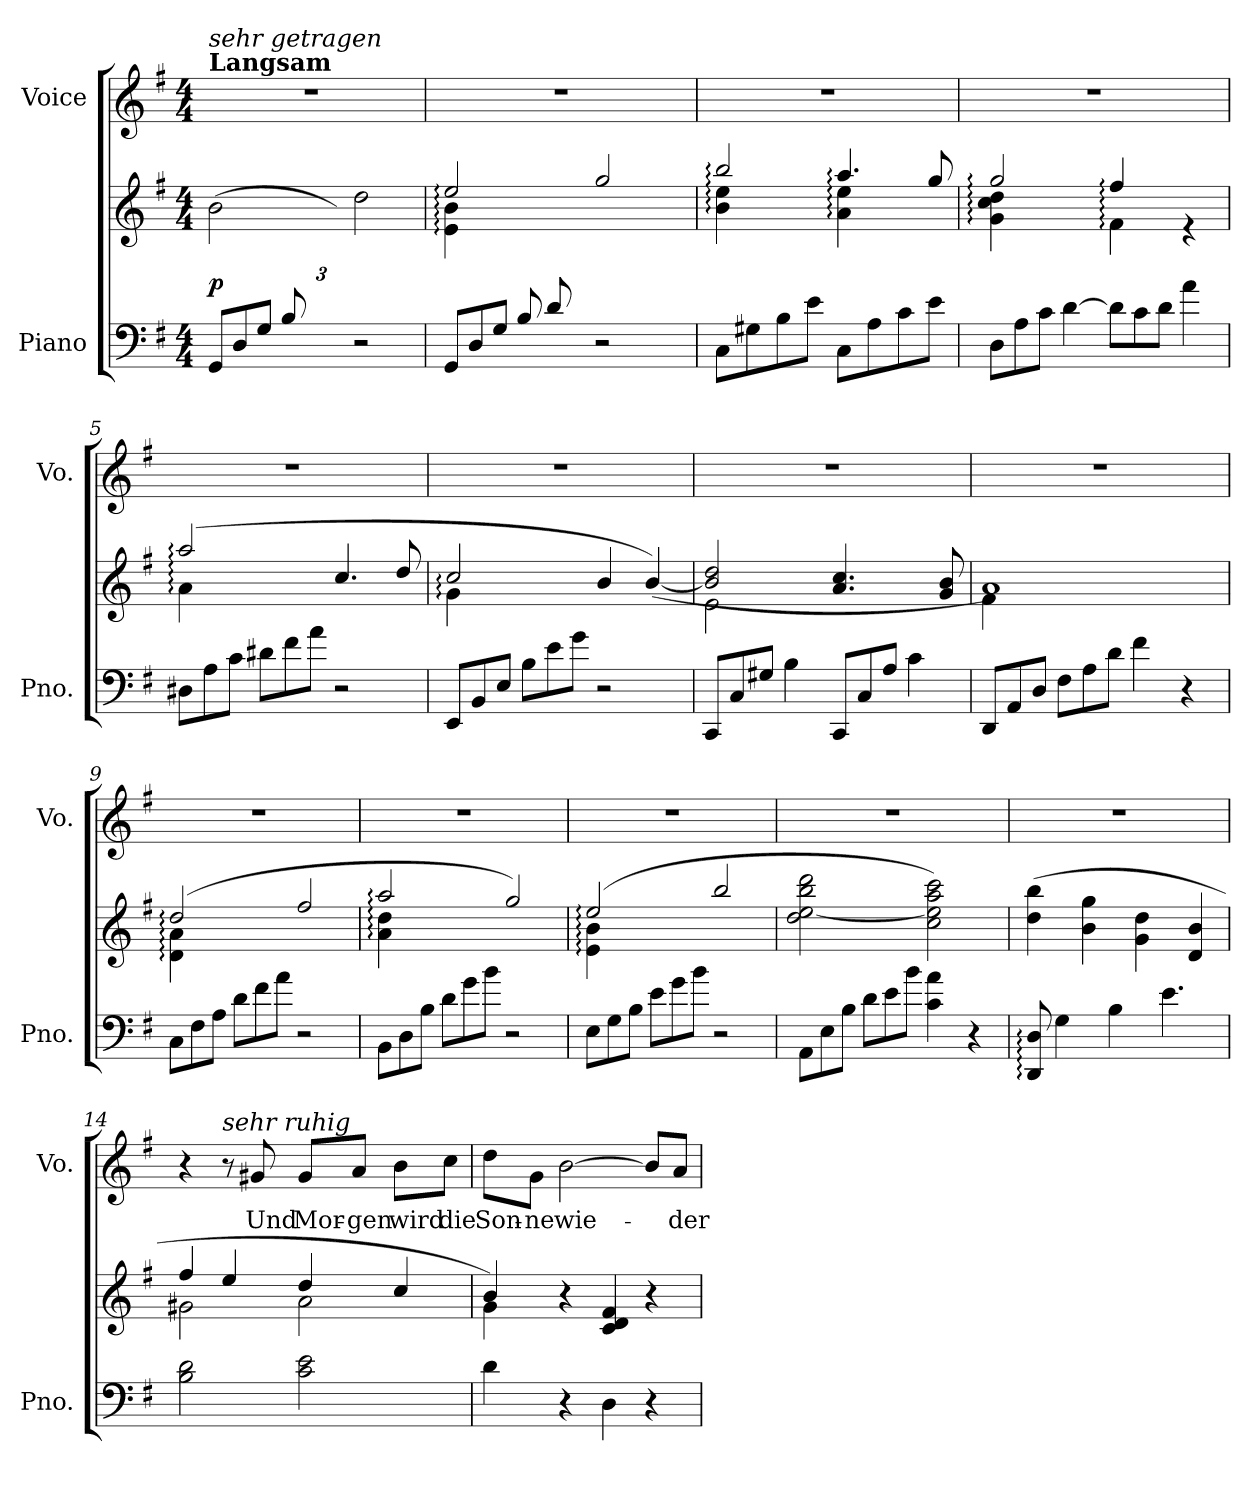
**kern	**kern	**dynam	**kern	**text
*part2	*part2	*part2	*part1	*part1
*staff3	*staff2	*staff2/3	*staff1	*staff1
*I"Piano	*	*	*I"Voice	*
*I'Pno.	*	*	*I'Vo.	*
*clefF4	*clefG2	*	*clefG2	*
*k[f#]	*k[f#]	*	*k[f#]	*
*M4/4	*M4/4	*	*M4/4	*
*Xtuplet	*	*	*	*
=1	=1	=1	=1	=1
*	*^	*	*	*
!	!	!	!	!LO:TX:a:B:t=Langsam	!
!	!	!	!	!LO:TX:a:i:t=sehr getragen	!
!	!	!	!LO:DY:b	!	!
(12GG/L	(2b\	3ryy	p	1r	.
12D/	.	.	.	.	.
12G/J	.	.	.	.	.
12B/L	.	.	.	.	.
6ryy	.	12d\	.	.	.
.	.	12g\J)	.	.	.
2r	2dd\	2ryy	.	.	.
=2	=2	=2	=2	=2	=2
*	*	*^	*	*	*
(12GG/L	2ee:/	4e\: 4b\:	12%5ryy	.	1r	.
12D/	.	.	.	.	.	.
12G/J	.	.	.	.	.	.
12B/L	.	2.ryy	.	.	.	.
12d/	.	.	.	.	.	.
12ryy	.	.	12g\J)	.	.	.
2r	2gg/	.	2ryy	.	.	.
*	*	*v	*v	*	*	*
=3	=3	=3	=3	=3	=3
8C\L	2bb:/	4b\: 4ee\:	.	1r	.
8G#X\	.	.	.	.	.
8B\	.	4ryy	.	.	.
8e\J	.	.	.	.	.
8C\L	4.aa:/	4a\: 4ee\:	.	.	.
8A\	.	.	.	.	.
8c\	.	4ryy	.	.	.
8e\J	8gg/	.	.	.	.
=4	=4	=4	=4	=4	=4
12D\L	2gg:/	4g\: 4cc\: 4dd\:	.	1r	.
12A\	.	.	.	.	.
12c\J	.	.	.	.	.
[4d\	.	4ryy	.	.	.
12d\L]	4ff#:/)	4f#:\	.	.	.
12c\	.	.	.	.	.
12d\J	.	.	.	.	.
4a\	4re	4ryy	.	.	.
=5	=5	=5	=5	=5	=5
12D#X\L	(2aa:/	4a:\	.	1r	.
12A\	.	.	.	.	.
12c\J	.	.	.	.	.
12d#X\L	.	2.ryy	.	.	.
12f#\	.	.	.	.	.
12a\J	.	.	.	.	.
2r	4.cc/	.	.	.	.
.	8dd/	.	.	.	.
!!LO:LB:g=z
=6	=6	=6	=6	=6	=6
12EE/L	2cc:/	4g:\	.	1r	.
12BB/	.	.	.	.	.
12E/J	.	.	.	.	.
12B\L	.	2.ryy	.	.	.
12e\	.	.	.	.	.
12g\J	.	.	.	.	.
2r	4b/	.	.	.	.
.	([4b/)	.	.	.	.
=7	=7	=7	=7	=7	=7
12CC/L	2b/] 2dd/	2e\	.	1r	.
12C/	.	.	.	.	.
12G#X/J	.	.	.	.	.
4B\	.	.	.	.	.
12CC/L	4.a/ 4.cc/	2ryy	.	.	.
12C/	.	.	.	.	.
12A/J	.	.	.	.	.
4c\	.	.	.	.	.
.	8g/ 8b/	.	.	.	.
=8	=8	=8	=8	=8	=8
12DD/L	1a)	4f#\	.	1r	.
12AA/	.	.	.	.	.
12D/J	.	.	.	.	.
12F#\L	.	2.ryy	.	.	.
12A\	.	.	.	.	.
12d\J	.	.	.	.	.
4f#\	.	.	.	.	.
4r	.	.	.	.	.
=9	=9	=9	=9	=9	=9
12C\L	(2dd:/	4d\: 4a\:	.	1r	.
12F#\	.	.	.	.	.
12A\J	.	.	.	.	.
12d\L	.	2.ryy	.	.	.
12f#\	.	.	.	.	.
12a\J	.	.	.	.	.
2r	2ff#/	.	.	.	.
=10	=10	=10	=10	=10	=10
12BB\L	2aa:/	4a\: 4dd\:	.	1r	.
12D\	.	.	.	.	.
12B\J	.	.	.	.	.
12d\L	.	2.ryy	.	.	.
12g\	.	.	.	.	.
12b\J	.	.	.	.	.
2r	2gg/)	.	.	.	.
=11	=11	=11	=11	=11	=11
12E\L	(2ee:/	4e\: 4b\:	.	1r	.
12G\	.	.	.	.	.
12B\J	.	.	.	.	.
12e\L	.	2.ryy	.	.	.
12g\	.	.	.	.	.
12b\J	.	.	.	.	.
2r	2bb/	.	.	.	.
*	*v	*v	*	*	*
!!LO:LB:g=z
=12	=12	=12	=12	=12
12AA\L	2dd\ [2ee\ 2bb\ 2ddd\	.	1r	.
12E\	.	.	.	.
12B\J	.	.	.	.
12d\L	.	.	.	.
12e\	.	.	.	.
12b\J	.	.	.	.
4c\ 4a\	2cc\ 2ee\] 2aa\ 2ccc\)	.	.	.
4r	.	.	.	.
=13	=13	=13	=13	=13
8DD/: 8D/:	(4dd\ 4bb\	.	1r	.
4G\	.	.	.	.
.	4b\ 4gg\	.	.	.
4B\	.	.	.	.
.	4g\ 4dd\	.	.	.
4.e\	.	.	.	.
.	4d/ 4b/	.	.	.
=14	=14	=14	=14	=14
*	*^	*	*	*
2B\ 2d\	4ff#/	2g#X\	.	4r	.
!	!	!	!	!LO:TX:a:i:t=sehr ruhig	!
.	4ee/	.	.	8r	.
!	!	!	!	!	!LO:LY:b
.	.	.	.	8g#X/	Und
!	!	!	!	!	!LO:LY:b
2c\ 2e\	4dd/	2a\	.	8g#/L	Mor-
!	!	!	!	!	!LO:LY:b
.	.	.	.	8a/J	-gen
!	!	!	!	!	!LO:LY:b
.	4cc/	.	.	8b\L	wird
!	!	!	!	!	!LO:LY:b
.	.	.	.	8cc\J	die
=15	=15	=15	=15	=15	=15
!	!	!	!	!	!LO:LY:b
4d\	4b/)	4g\	.	8dd\L	Son-
!	!	!	!	!	!LO:LY:b
.	.	.	.	8g\J	-ne
!	!	!	!	!	!LO:LY:b
4r	4r	2.ryy	.	[2b\	wie-
4D\	4c/ 4d/ 4f#/	.	.	.	.
4r	4r	.	.	8b/L]	.
!	!	!	!	!	!LO:LY:b
.	.	.	.	8a/J	-der
*	*v	*v	*	*	*
=	=	=	=	=
*-	*-	*-	*-	*-
